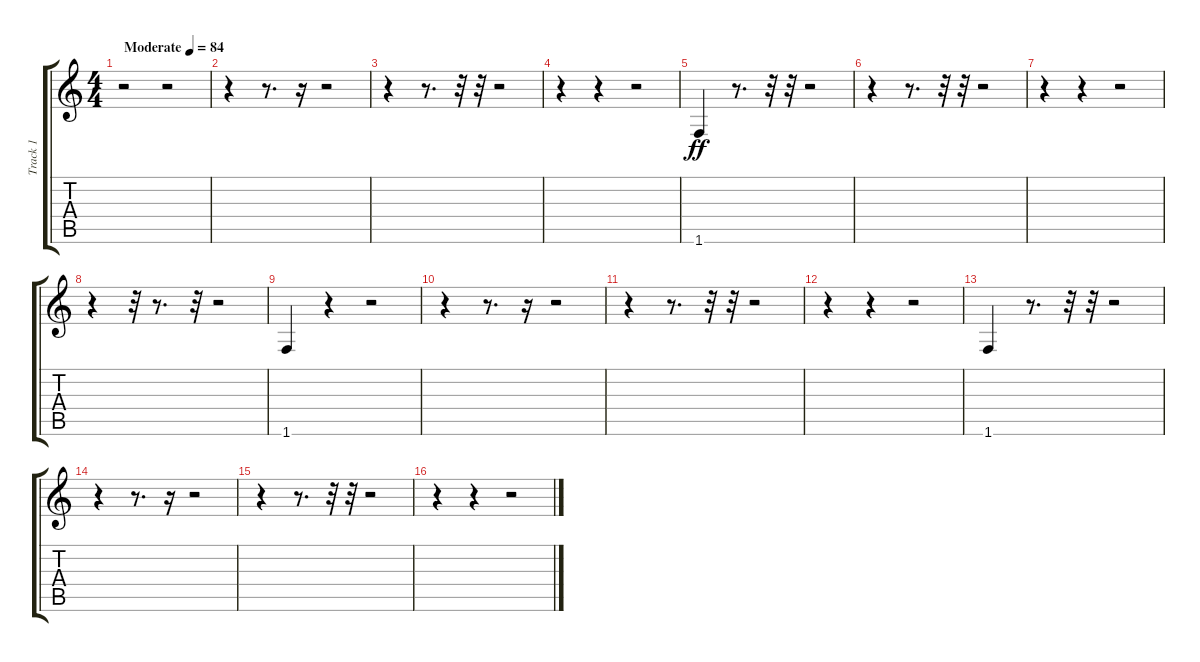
\track ("Track 1" "Track 1") {instrument synthbass2}
\staff {score tabs}
\tuning (E4 B3 G3 D3 A2 E2) {hide}
\ts (4 4)
\tempo (84 "Moderate")
\clef g2
\ks c
r.2{dy ff instrument synthbass2} r.2 |
r.4 r.8{d} r.16 r.2 |
r.4 r.8{d} r.32 r.32 r.2 |
r.4 r.4 r.2 |
1.6.4 r.8{d} r.32 r.32 r.2 |
r.4 r.8{d} r.32 r.32 r.2 |
r.4 r.4 r.2 |
r.4 r.32 r.8{d} r.32 r.2 |
1.6.4 r.4 r.2 |
r.4 r.8{d} r.16 r.2 |
r.4 r.8{d} r.32 r.32 r.2 |
r.4 r.4 r.2 |
1.6.4 r.8{d} r.32 r.32 r.2 |
r.4 r.8{d} r.16 r.2 |
r.4 r.8{d} r.32 r.32 r.2 |
r.4 r.4 r.2
